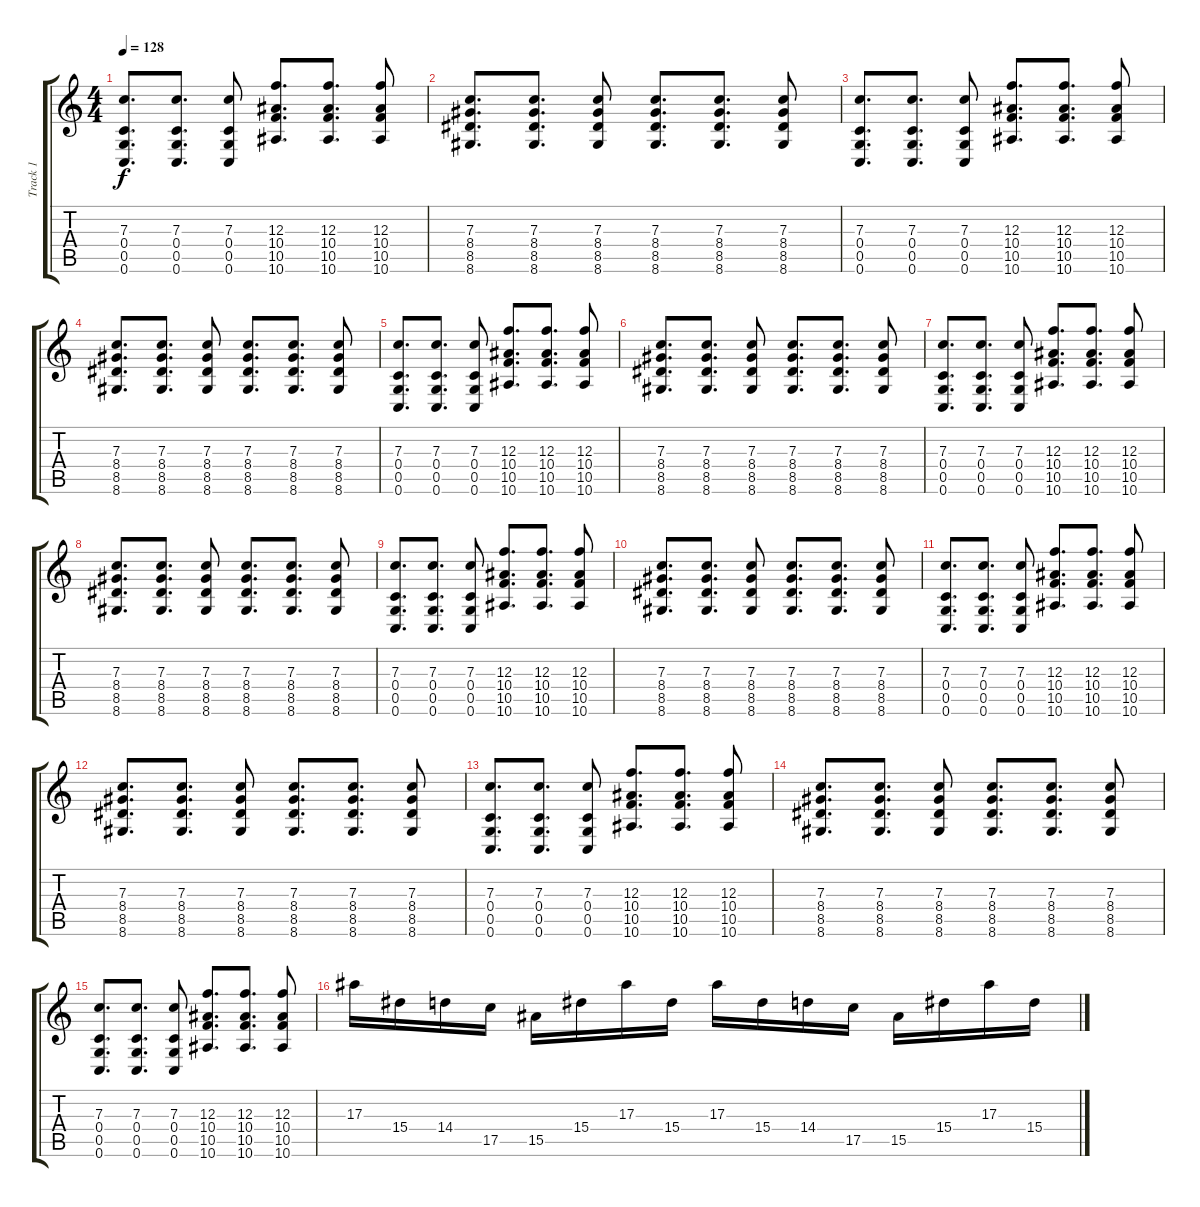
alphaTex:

\track ("Track 1" "Track 1") {instrument distortionguitar}
\staff {score tabs}
\tuning (D4 A3 F3 C3 G2 C2) {hide}
\ts (4 4)
\tempo 128
\clef g2
\ks c
(7.3 0.4 0.5 0.6).8{d dy f} (7.3 0.4 0.5 0.6).8{d} (7.3 0.4 0.5 0.6).8 (12.3 10.4 10.5 10.6).8{d} (12.3 10.4 10.5 10.6).8{d} (12.3 10.4 10.5 10.6).8 |
(7.3 8.4 8.5 8.6).8{d} (7.3 8.4 8.5 8.6).8{d} (7.3 8.4 8.5 8.6).8 (7.3 8.4 8.5 8.6).8{d} (7.3 8.4 8.5 8.6).8{d} (7.3 8.4 8.5 8.6).8 |
(7.3 0.4 0.5 0.6).8{d} (7.3 0.4 0.5 0.6).8{d} (7.3 0.4 0.5 0.6).8 (12.3 10.4 10.5 10.6).8{d} (12.3 10.4 10.5 10.6).8{d} (12.3 10.4 10.5 10.6).8 |
(7.3 8.4 8.5 8.6).8{d} (7.3 8.4 8.5 8.6).8{d} (7.3 8.4 8.5 8.6).8 (7.3 8.4 8.5 8.6).8{d} (7.3 8.4 8.5 8.6).8{d} (7.3 8.4 8.5 8.6).8 |
(7.3 0.4 0.5 0.6).8{d} (7.3 0.4 0.5 0.6).8{d} (7.3 0.4 0.5 0.6).8 (12.3 10.4 10.5 10.6).8{d} (12.3 10.4 10.5 10.6).8{d} (12.3 10.4 10.5 10.6).8 |
(7.3 8.4 8.5 8.6).8{d} (7.3 8.4 8.5 8.6).8{d} (7.3 8.4 8.5 8.6).8 (7.3 8.4 8.5 8.6).8{d} (7.3 8.4 8.5 8.6).8{d} (7.3 8.4 8.5 8.6).8 |
(7.3 0.4 0.5 0.6).8{d} (7.3 0.4 0.5 0.6).8{d} (7.3 0.4 0.5 0.6).8 (12.3 10.4 10.5 10.6).8{d} (12.3 10.4 10.5 10.6).8{d} (12.3 10.4 10.5 10.6).8 |
(7.3 8.4 8.5 8.6).8{d} (7.3 8.4 8.5 8.6).8{d} (7.3 8.4 8.5 8.6).8 (7.3 8.4 8.5 8.6).8{d} (7.3 8.4 8.5 8.6).8{d} (7.3 8.4 8.5 8.6).8 |
(7.3 0.4 0.5 0.6).8{d} (7.3 0.4 0.5 0.6).8{d} (7.3 0.4 0.5 0.6).8 (12.3 10.4 10.5 10.6).8{d} (12.3 10.4 10.5 10.6).8{d} (12.3 10.4 10.5 10.6).8 |
(7.3 8.4 8.5 8.6).8{d} (7.3 8.4 8.5 8.6).8{d} (7.3 8.4 8.5 8.6).8 (7.3 8.4 8.5 8.6).8{d} (7.3 8.4 8.5 8.6).8{d} (7.3 8.4 8.5 8.6).8 |
(7.3 0.4 0.5 0.6).8{d} (7.3 0.4 0.5 0.6).8{d} (7.3 0.4 0.5 0.6).8 (12.3 10.4 10.5 10.6).8{d} (12.3 10.4 10.5 10.6).8{d} (12.3 10.4 10.5 10.6).8 |
(7.3 8.4 8.5 8.6).8{d} (7.3 8.4 8.5 8.6).8{d} (7.3 8.4 8.5 8.6).8 (7.3 8.4 8.5 8.6).8{d} (7.3 8.4 8.5 8.6).8{d} (7.3 8.4 8.5 8.6).8 |
(7.3 0.4 0.5 0.6).8{d} (7.3 0.4 0.5 0.6).8{d} (7.3 0.4 0.5 0.6).8 (12.3 10.4 10.5 10.6).8{d} (12.3 10.4 10.5 10.6).8{d} (12.3 10.4 10.5 10.6).8 |
(7.3 8.4 8.5 8.6).8{d} (7.3 8.4 8.5 8.6).8{d} (7.3 8.4 8.5 8.6).8 (7.3 8.4 8.5 8.6).8{d} (7.3 8.4 8.5 8.6).8{d} (7.3 8.4 8.5 8.6).8 |
(7.3 0.4 0.5 0.6).8{d} (7.3 0.4 0.5 0.6).8{d} (7.3 0.4 0.5 0.6).8 (12.3 10.4 10.5 10.6).8{d} (12.3 10.4 10.5 10.6).8{d} (12.3 10.4 10.5 10.6).8 |
17.3.16 15.4.16 14.4.16 17.5.16 15.5.16 15.4.16 17.3.16 15.4.16 17.3.16 15.4.16 14.4.16 17.5.16 15.5.16 15.4.16 17.3.16 15.4.16
